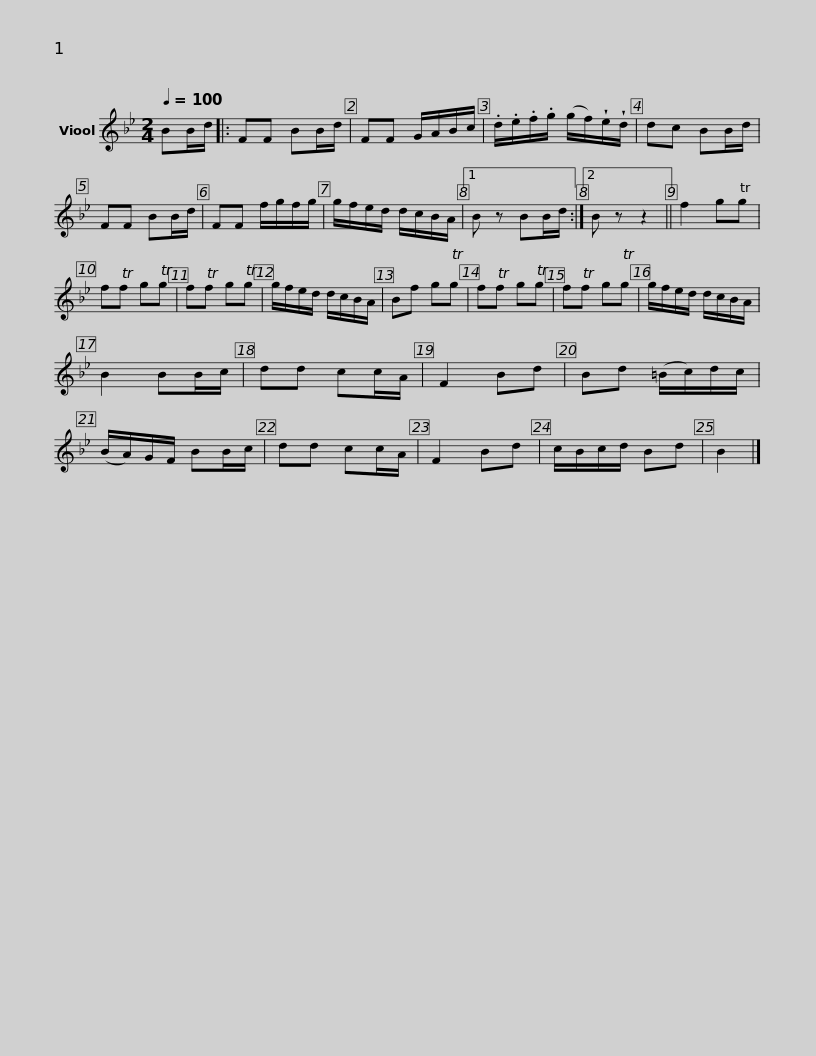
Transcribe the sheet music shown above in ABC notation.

X:1
L:1/8
Q:1/4=100
M:2/4
I:linebreak $
K:Bb
V:1 treble
V:1
 BB/d/ |: FF BB/d/ | FF G/A/B/c/ | .d/.e/.f/.g/ (g/f/)!wedge!e/!wedge!d/ | dc BB/d/ |$ %5
 FF BB/d/ | FF f/g/f/g/ | g/f/e/d/ d/c/B/A/ |1 B z BB/d/ :|2 B z z2 ||$ %10
 f2 gTg | fTf gTg | fTf gTg | g/f/e/d/ d/c/B/A/ |$ Bf gTg | %15
 fTf gTg | fTf gTg | g/f/e/d/ d/c/B/A/ |$ B2 BB/c/ | dd cc/A/ | %20
 F2 Bd | Bd (=B/c/)d/c/ |$ (B/A/)G/F/ BB/c/ | dd cc/A/ | F2 Bd | %25
 c/B/c/d/ Bd | B2 |] %27
